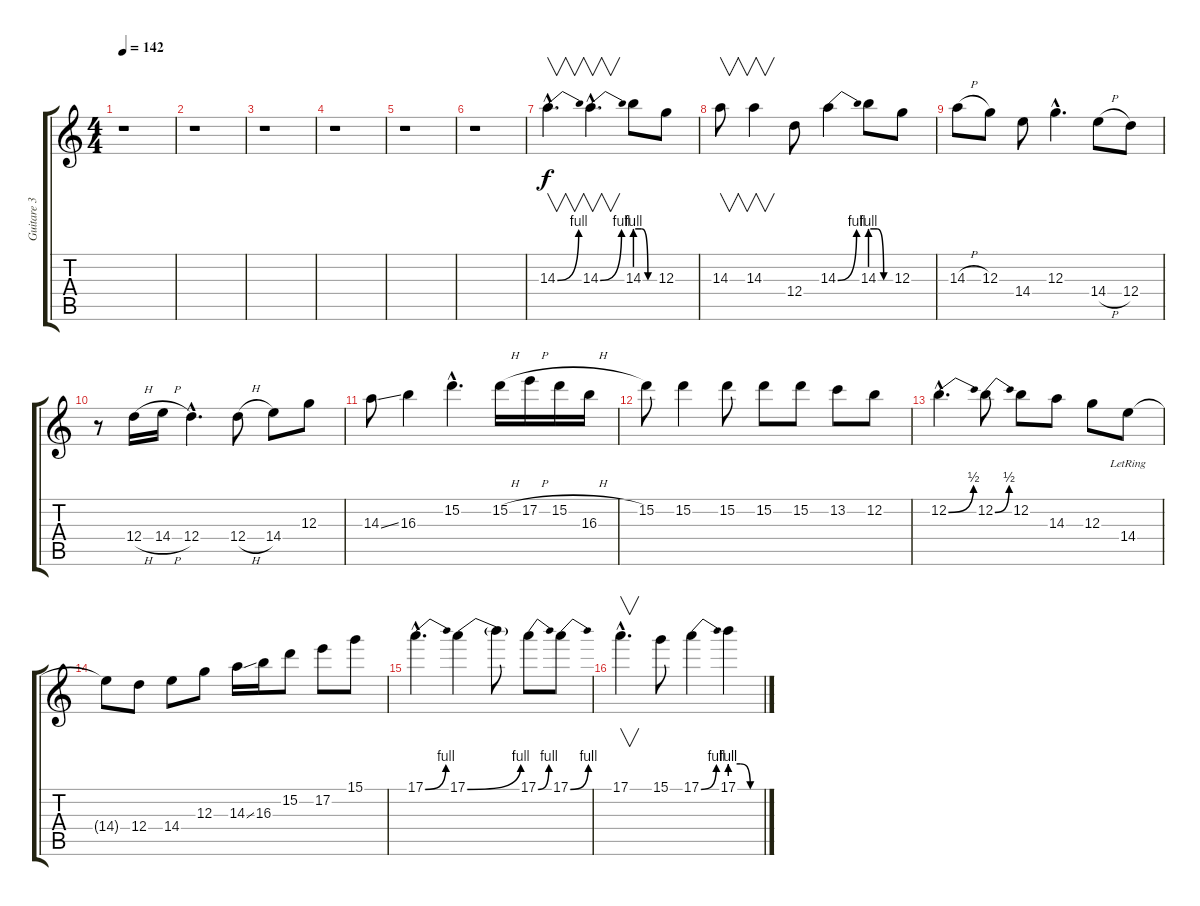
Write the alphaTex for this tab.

\track ("Guitare 3" "Guitare 3") {instrument overdrivenguitar}
\staff {score tabs}
\tuning (E4 B3 G3 D3 A2 E2) {hide}
\ts (4 4)
\tempo 142
\clef g2
\ks c
r.1{dy f} |
r.1 |
r.1 |
r.1 |
r.1 |
r.1 |
14.3{be (bend 0 0 60 4) hac}.4{v d} 14.3{be (bend 0 0 60 4) hac}.4{v d} 14.3{be (custom 0 4 20 4 40 0 60 0)}.8 12.3.8 |
14.3.8{v} 14.3.4{v} 12.4.8 14.3{be (bend 0 0 60 4)}.4 14.3{be (custom 0 4 20 4 40 0 60 0)}.8 12.3.8 |
14.3{h}.8 12.3.8 14.4.8 12.3{hac}.4{d} 14.4{h}.8 12.4.8 |
r.8 12.4{h}.16 14.4{h}.16 12.4{hac}.4{d} 12.4{h}.8 14.4.8 12.3.8 |
14.3{ss}.8 16.3.4 15.2{hac}.4{d} 15.2{h}.16 17.2{h}.16 15.2{h}.16 16.3.16 |
15.2.8 15.2.4 15.2.8 15.2.8 15.2.8 13.2.8 12.2.8 |
12.2{be (bend 0 0 60 2) hac}.4{d} 12.2{be (bend 0 0 60 2)}.8 12.2.8 14.3.8 12.3.8 14.4{lr}.8 |
14.4{t}.8 12.4.8 14.4.8 12.3.8 14.3{ss}.16 16.3.16 15.2.8 17.2.8 15.1.8 |
17.1{be (bend 0 0 60 4) hac}.4{d} 17.1{be (bend 0 0 60 4)}.4 17.1{t}.8 17.1{be (bend 0 0 60 4)}.8 17.1{be (bend 0 0 60 4)}.8 |
17.1{hac}.4{v d} 15.1.8 17.1{be (bend 0 0 60 4)}.4 17.1{be (custom 0 4 20 4 40 0 60 0)}.4
